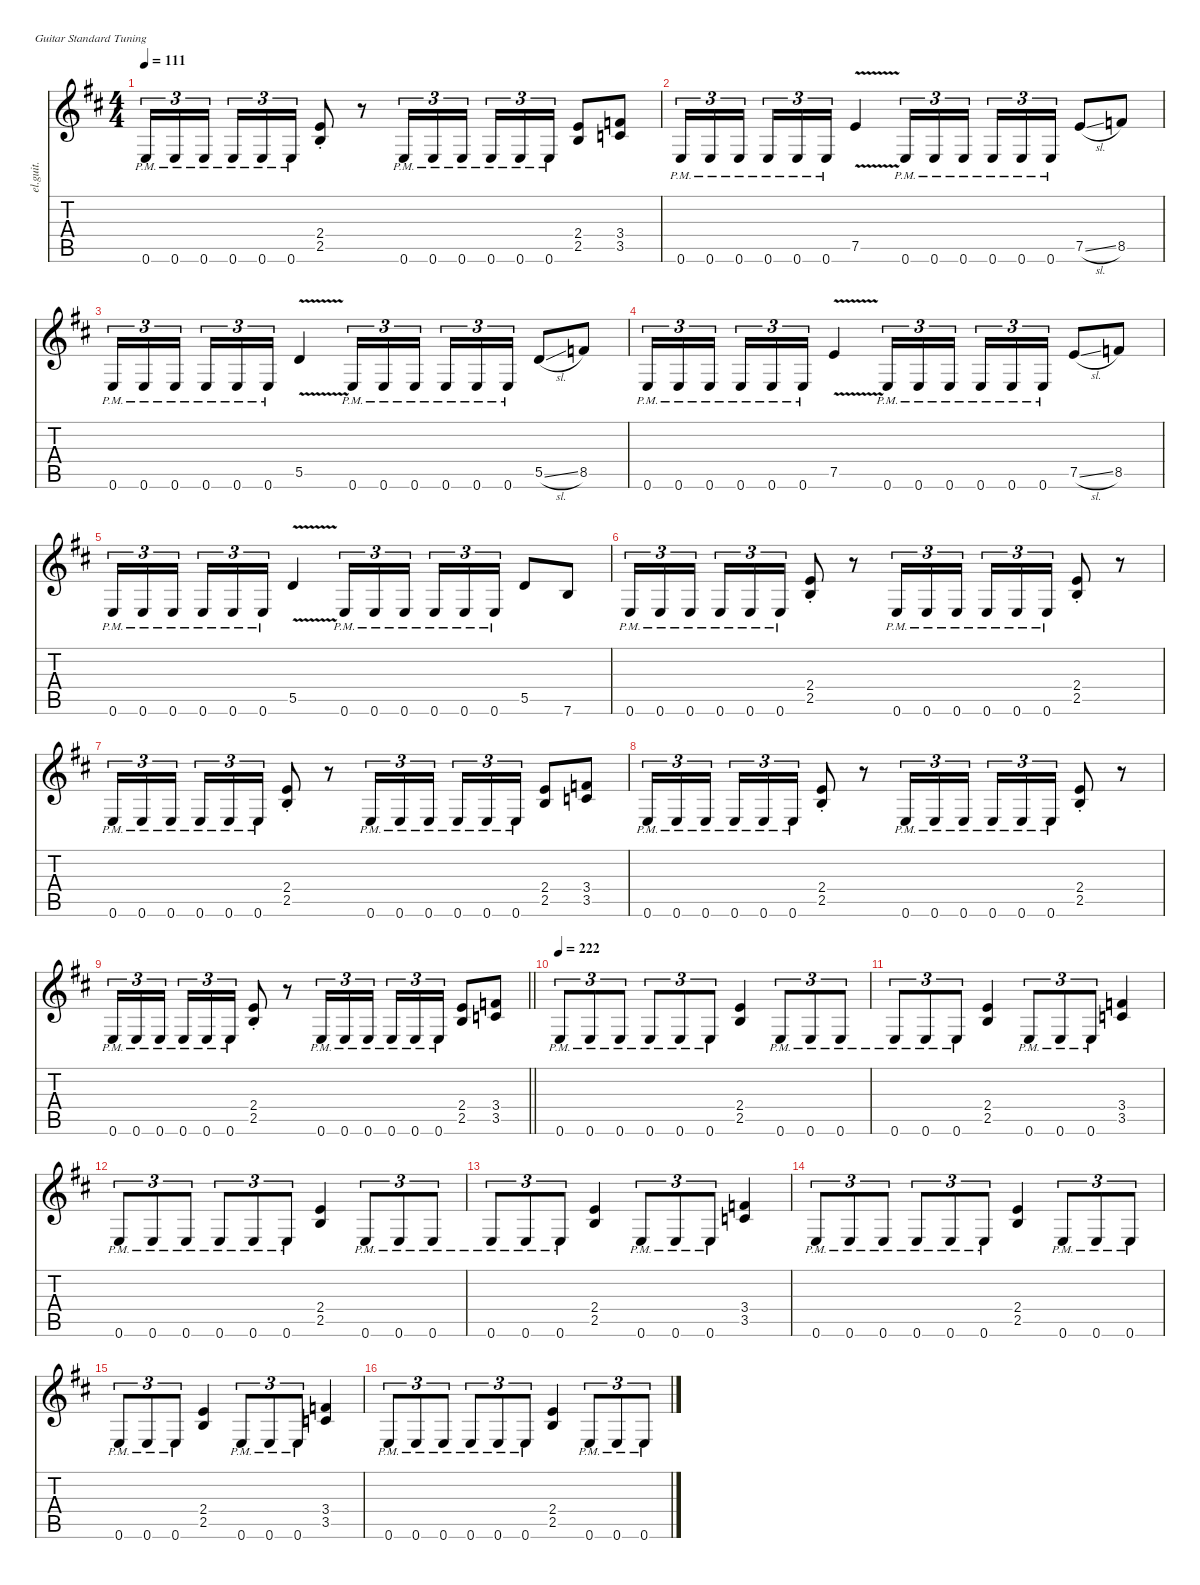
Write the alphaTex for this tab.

\defaultSystemsLayout 4
\hideDynamics
\bracketExtendMode nobrackets
\otherSystemsTrackNameOrientation horizontal
\track ("Guitar 1" "el.guit.") {defaultSystemsLayout 32 instrument electricguitarclean}
\staff {score tabs}
\tuning (E4 B3 G3 D3 A2 E2)
\ts (4 4)
\tempo 111
\clef g2
\ks bminor
0.6{pm acc forcenatural}.16{tu (3 2) dy f beam Up} 0.6{pm acc forcenatural}.16{tu (3 2) beam Up} 0.6{pm acc forcenatural}.16{tu (3 2) beam Up} 0.6{pm acc forcenatural}.16{tu (3 2) beam Up} 0.6{pm acc forcenatural}.16{tu (3 2) beam Up} 0.6{pm acc forcenatural}.16{tu (3 2) beam Up} (2.4{st acc forcenatural} 2.5{st acc forcenatural}).8{beam Up} r.8{beam Up} 0.6{pm acc forcenatural}.16{tu (3 2) beam Up} 0.6{pm acc forcenatural}.16{tu (3 2) beam Up} 0.6{pm acc forcenatural}.16{tu (3 2) beam Up} 0.6{pm acc forcenatural}.16{tu (3 2) beam Up} 0.6{pm acc forcenatural}.16{tu (3 2) beam Up} 0.6{pm acc forcenatural}.16{tu (3 2) beam Up} (2.4{acc forcenatural} 2.5{acc forcenatural}).8{beam Up} (3.4{acc forcenatural} 3.5{acc forcenatural}).8{beam Up} |
0.6{pm acc forcenatural}.16{tu (3 2) beam Up} 0.6{pm acc forcenatural}.16{tu (3 2) beam Up} 0.6{pm acc forcenatural}.16{tu (3 2) beam Up} 0.6{pm acc forcenatural}.16{tu (3 2) beam Up} 0.6{pm acc forcenatural}.16{tu (3 2) beam Up} 0.6{pm acc forcenatural}.16{tu (3 2) beam Up} 7.5{v acc forcenatural}.4{beam Up} 0.6{pm acc forcenatural}.16{tu (3 2) beam Up} 0.6{pm acc forcenatural}.16{tu (3 2) beam Up} 0.6{pm acc forcenatural}.16{tu (3 2) beam Up} 0.6{pm acc forcenatural}.16{tu (3 2) beam Up} 0.6{pm acc forcenatural}.16{tu (3 2) beam Up} 0.6{pm acc forcenatural}.16{tu (3 2) beam Up} 7.5{sl acc forcenatural}.8{beam Up} 8.5{acc forcenatural}.8{beam Up} |
0.6{pm acc forcenatural}.16{tu (3 2) beam Up} 0.6{pm acc forcenatural}.16{tu (3 2) beam Up} 0.6{pm acc forcenatural}.16{tu (3 2) beam Up} 0.6{pm acc forcenatural}.16{tu (3 2) beam Up} 0.6{pm acc forcenatural}.16{tu (3 2) beam Up} 0.6{pm acc forcenatural}.16{tu (3 2) beam Up} 5.5{v acc forcenatural}.4{beam Up} 0.6{pm acc forcenatural}.16{tu (3 2) beam Up} 0.6{pm acc forcenatural}.16{tu (3 2) beam Up} 0.6{pm acc forcenatural}.16{tu (3 2) beam Up} 0.6{pm acc forcenatural}.16{tu (3 2) beam Up} 0.6{pm acc forcenatural}.16{tu (3 2) beam Up} 0.6{pm acc forcenatural}.16{tu (3 2) beam Up} 5.5{sl acc forcenatural}.8{beam Up} 8.5{acc forcenatural}.8{beam Up} |
0.6{pm acc forcenatural}.16{tu (3 2) beam Up} 0.6{pm acc forcenatural}.16{tu (3 2) beam Up} 0.6{pm acc forcenatural}.16{tu (3 2) beam Up} 0.6{pm acc forcenatural}.16{tu (3 2) beam Up} 0.6{pm acc forcenatural}.16{tu (3 2) beam Up} 0.6{pm acc forcenatural}.16{tu (3 2) beam Up} 7.5{v acc forcenatural}.4{beam Up} 0.6{pm acc forcenatural}.16{tu (3 2) beam Up} 0.6{pm acc forcenatural}.16{tu (3 2) beam Up} 0.6{pm acc forcenatural}.16{tu (3 2) beam Up} 0.6{pm acc forcenatural}.16{tu (3 2) beam Up} 0.6{pm acc forcenatural}.16{tu (3 2) beam Up} 0.6{pm acc forcenatural}.16{tu (3 2) beam Up} 7.5{sl acc forcenatural}.8{beam Up} 8.5{acc forcenatural}.8{beam Up} |
0.6{pm acc forcenatural}.16{tu (3 2) beam Up} 0.6{pm acc forcenatural}.16{tu (3 2) beam Up} 0.6{pm acc forcenatural}.16{tu (3 2) beam Up} 0.6{pm acc forcenatural}.16{tu (3 2) beam Up} 0.6{pm acc forcenatural}.16{tu (3 2) beam Up} 0.6{pm acc forcenatural}.16{tu (3 2) beam Up} 5.5{v acc forcenatural}.4{beam Up} 0.6{pm acc forcenatural}.16{tu (3 2) beam Up} 0.6{pm acc forcenatural}.16{tu (3 2) beam Up} 0.6{pm acc forcenatural}.16{tu (3 2) beam Up} 0.6{pm acc forcenatural}.16{tu (3 2) beam Up} 0.6{pm acc forcenatural}.16{tu (3 2) beam Up} 0.6{pm acc forcenatural}.16{tu (3 2) beam Up} 5.5{acc forcenatural}.8{beam Up} 7.6{acc forcenatural}.8{beam Up} |
0.6{pm acc forcenatural}.16{tu (3 2) beam Up} 0.6{pm acc forcenatural}.16{tu (3 2) beam Up} 0.6{pm acc forcenatural}.16{tu (3 2) beam Up} 0.6{pm acc forcenatural}.16{tu (3 2) beam Up} 0.6{pm acc forcenatural}.16{tu (3 2) beam Up} 0.6{pm acc forcenatural}.16{tu (3 2) beam Up} (2.4{st acc forcenatural} 2.5{st acc forcenatural}).8{beam Up} r.8{beam Up} 0.6{pm acc forcenatural}.16{tu (3 2) beam Up} 0.6{pm acc forcenatural}.16{tu (3 2) beam Up} 0.6{pm acc forcenatural}.16{tu (3 2) beam Up} 0.6{pm acc forcenatural}.16{tu (3 2) beam Up} 0.6{pm acc forcenatural}.16{tu (3 2) beam Up} 0.6{pm acc forcenatural}.16{tu (3 2) beam Up} (2.4{st acc forcenatural} 2.5{st acc forcenatural}).8{beam Up} r.8{beam Up} |
0.6{pm acc forcenatural}.16{tu (3 2) beam Up} 0.6{pm acc forcenatural}.16{tu (3 2) beam Up} 0.6{pm acc forcenatural}.16{tu (3 2) beam Up} 0.6{pm acc forcenatural}.16{tu (3 2) beam Up} 0.6{pm acc forcenatural}.16{tu (3 2) beam Up} 0.6{pm acc forcenatural}.16{tu (3 2) beam Up} (2.4{st acc forcenatural} 2.5{st acc forcenatural}).8{beam Up} r.8{beam Up} 0.6{pm acc forcenatural}.16{tu (3 2) beam Up} 0.6{pm acc forcenatural}.16{tu (3 2) beam Up} 0.6{pm acc forcenatural}.16{tu (3 2) beam Up} 0.6{pm acc forcenatural}.16{tu (3 2) beam Up} 0.6{pm acc forcenatural}.16{tu (3 2) beam Up} 0.6{pm acc forcenatural}.16{tu (3 2) beam Up} (2.4{acc forcenatural} 2.5{acc forcenatural}).8{beam Up} (3.4{acc forcenatural} 3.5{acc forcenatural}).8{beam Up} |
0.6{pm acc forcenatural}.16{tu (3 2) beam Up} 0.6{pm acc forcenatural}.16{tu (3 2) beam Up} 0.6{pm acc forcenatural}.16{tu (3 2) beam Up} 0.6{pm acc forcenatural}.16{tu (3 2) beam Up} 0.6{pm acc forcenatural}.16{tu (3 2) beam Up} 0.6{pm acc forcenatural}.16{tu (3 2) beam Up} (2.4{st acc forcenatural} 2.5{st acc forcenatural}).8{beam Up} r.8{beam Up} 0.6{pm acc forcenatural}.16{tu (3 2) beam Up} 0.6{pm acc forcenatural}.16{tu (3 2) beam Up} 0.6{pm acc forcenatural}.16{tu (3 2) beam Up} 0.6{pm acc forcenatural}.16{tu (3 2) beam Up} 0.6{pm acc forcenatural}.16{tu (3 2) beam Up} 0.6{pm acc forcenatural}.16{tu (3 2) beam Up} (2.4{st acc forcenatural} 2.5{st acc forcenatural}).8{beam Up} r.8{beam Up} |
\barLineRight lightlight
0.6{pm acc forcenatural}.16{tu (3 2) beam Up} 0.6{pm acc forcenatural}.16{tu (3 2) beam Up} 0.6{pm acc forcenatural}.16{tu (3 2) beam Up} 0.6{pm acc forcenatural}.16{tu (3 2) beam Up} 0.6{pm acc forcenatural}.16{tu (3 2) beam Up} 0.6{pm acc forcenatural}.16{tu (3 2) beam Up} (2.4{st acc forcenatural} 2.5{st acc forcenatural}).8{beam Up} r.8{beam Up} 0.6{pm acc forcenatural}.16{tu (3 2) beam Up} 0.6{pm acc forcenatural}.16{tu (3 2) beam Up} 0.6{pm acc forcenatural}.16{tu (3 2) beam Up} 0.6{pm acc forcenatural}.16{tu (3 2) beam Up} 0.6{pm acc forcenatural}.16{tu (3 2) beam Up} 0.6{pm acc forcenatural}.16{tu (3 2) beam Up} (2.4{acc forcenatural} 2.5{acc forcenatural}).8{beam Up} (3.4{acc forcenatural} 3.5{acc forcenatural}).8{beam Up} |
\tempo 222
0.6{pm acc forcenatural}.8{tu (3 2) beam Up} 0.6{pm acc forcenatural}.8{tu (3 2) beam Up} 0.6{pm acc forcenatural}.8{tu (3 2) beam Up} 0.6{pm acc forcenatural}.8{tu (3 2) beam Up} 0.6{pm acc forcenatural}.8{tu (3 2) beam Up} 0.6{pm acc forcenatural}.8{tu (3 2) beam Up} (2.4{acc forcenatural} 2.5{acc forcenatural}).4{beam Up} 0.6{pm acc forcenatural}.8{tu (3 2) beam Up} 0.6{pm acc forcenatural}.8{tu (3 2) beam Up} 0.6{pm acc forcenatural}.8{tu (3 2) beam Up} |
0.6{pm acc forcenatural}.8{tu (3 2) beam Up} 0.6{pm acc forcenatural}.8{tu (3 2) beam Up} 0.6{pm acc forcenatural}.8{tu (3 2) beam Up} (2.4{acc forcenatural} 2.5{acc forcenatural}).4{beam Up} 0.6{pm acc forcenatural}.8{tu (3 2) beam Up} 0.6{pm acc forcenatural}.8{tu (3 2) beam Up} 0.6{pm acc forcenatural}.8{tu (3 2) beam Up} (3.4{acc forcenatural} 3.5{acc forcenatural}).4{beam Up} |
0.6{pm acc forcenatural}.8{tu (3 2) beam Up} 0.6{pm acc forcenatural}.8{tu (3 2) beam Up} 0.6{pm acc forcenatural}.8{tu (3 2) beam Up} 0.6{pm acc forcenatural}.8{tu (3 2) beam Up} 0.6{pm acc forcenatural}.8{tu (3 2) beam Up} 0.6{pm acc forcenatural}.8{tu (3 2) beam Up} (2.4{acc forcenatural} 2.5{acc forcenatural}).4{beam Up} 0.6{pm acc forcenatural}.8{tu (3 2) beam Up} 0.6{pm acc forcenatural}.8{tu (3 2) beam Up} 0.6{pm acc forcenatural}.8{tu (3 2) beam Up} |
0.6{pm acc forcenatural}.8{tu (3 2) beam Up} 0.6{pm acc forcenatural}.8{tu (3 2) beam Up} 0.6{pm acc forcenatural}.8{tu (3 2) beam Up} (2.4{acc forcenatural} 2.5{acc forcenatural}).4{beam Up} 0.6{pm acc forcenatural}.8{tu (3 2) beam Up} 0.6{pm acc forcenatural}.8{tu (3 2) beam Up} 0.6{pm acc forcenatural}.8{tu (3 2) beam Up} (3.4{acc forcenatural} 3.5{acc forcenatural}).4{beam Up} |
0.6{pm acc forcenatural}.8{tu (3 2) beam Up} 0.6{pm acc forcenatural}.8{tu (3 2) beam Up} 0.6{pm acc forcenatural}.8{tu (3 2) beam Up} 0.6{pm acc forcenatural}.8{tu (3 2) beam Up} 0.6{pm acc forcenatural}.8{tu (3 2) beam Up} 0.6{pm acc forcenatural}.8{tu (3 2) beam Up} (2.4{acc forcenatural} 2.5{acc forcenatural}).4{beam Up} 0.6{pm acc forcenatural}.8{tu (3 2) beam Up} 0.6{pm acc forcenatural}.8{tu (3 2) beam Up} 0.6{pm acc forcenatural}.8{tu (3 2) beam Up} |
0.6{pm acc forcenatural}.8{tu (3 2) beam Up} 0.6{pm acc forcenatural}.8{tu (3 2) beam Up} 0.6{pm acc forcenatural}.8{tu (3 2) beam Up} (2.4{acc forcenatural} 2.5{acc forcenatural}).4{beam Up} 0.6{pm acc forcenatural}.8{tu (3 2) beam Up} 0.6{pm acc forcenatural}.8{tu (3 2) beam Up} 0.6{pm acc forcenatural}.8{tu (3 2) beam Up} (3.4{acc forcenatural} 3.5{acc forcenatural}).4{beam Up} |
0.6{pm acc forcenatural}.8{tu (3 2) beam Up} 0.6{pm acc forcenatural}.8{tu (3 2) beam Up} 0.6{pm acc forcenatural}.8{tu (3 2) beam Up} 0.6{pm acc forcenatural}.8{tu (3 2) beam Up} 0.6{pm acc forcenatural}.8{tu (3 2) beam Up} 0.6{pm acc forcenatural}.8{tu (3 2) beam Up} (2.4{acc forcenatural} 2.5{acc forcenatural}).4{beam Up} 0.6{pm acc forcenatural}.8{tu (3 2) beam Up} 0.6{pm acc forcenatural}.8{tu (3 2) beam Up} 0.6{pm acc forcenatural}.8{tu (3 2) beam Up}
